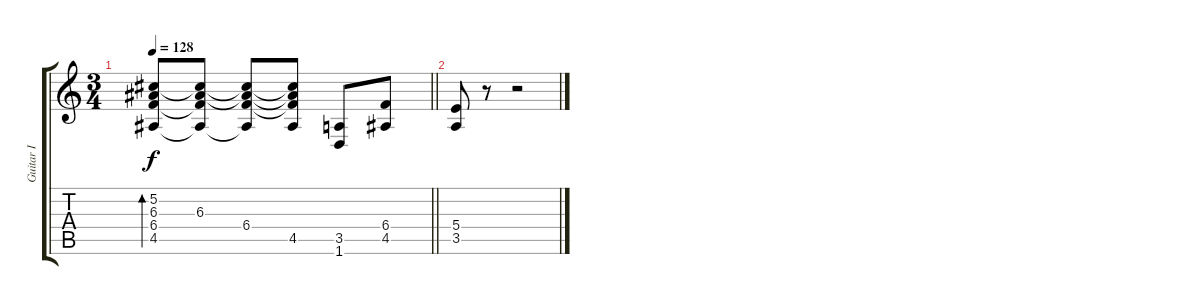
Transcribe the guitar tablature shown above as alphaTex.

\track ("Guitar I" "Guitar I") {instrument distortionguitar}
\staff {score tabs}
\tuning (Db4 Ab3 E3 B2 Gb2 Db2) {hide}
\ts (3 4)
\tempo 128
\clef g2
\barLineRight lightlight
\ks c
(5.2 6.3 6.4 4.5).8{bd 120 dy f} (5.2{t} 6.3 6.4{t} 4.5{t}).8 (5.2{t} 6.3{t} 6.4 4.5{t}).8 (5.2{t} 6.3{t} 6.4{t} 4.5).8 (3.5 1.6).8 (6.4 4.5).8 |
(5.4 3.5).8 r.8 r.2
